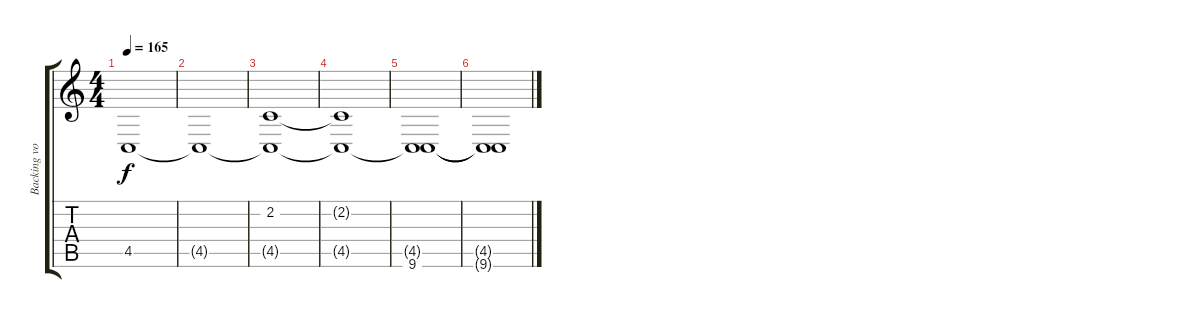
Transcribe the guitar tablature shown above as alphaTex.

\track ("Backing vocals" "Backing vo") {instrument choiraahs}
\staff {score tabs}
\tuning (Eb4 Bb3 Gb3 Db3 Ab2 Eb2) {hide}
\ts (4 4)
\tempo 165
\clef g2
\ks c
4.5.1{dy f instrument seashore} |
4.5{t}.1 |
(2.2 4.5{t}).1 |
(2.2{t} 4.5{t}).1 |
(4.5{t} 9.6).1 |
(4.5{t} 9.6{t}).1
